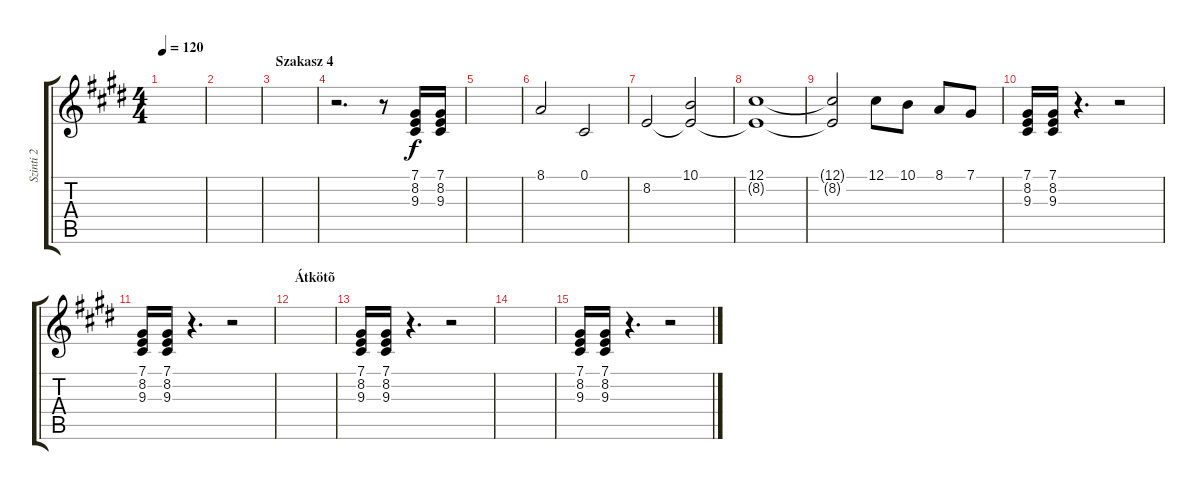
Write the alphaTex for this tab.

\track ("Szinti 2" "Szinti 2") {instrument frenchhorn}
\staff {score tabs}
\tuning (Db4 Ab3 E3 B2 Gb2 Db2) {hide}
\ts (4 4)
\tempo 120
\clef g2
\ks c#minor
|
|
\section ("" "Szakasz 4")
|
r.2{d} r.8 (7.1 8.2 9.3).16 (7.1 8.2 9.3).16 |
|
8.1.2 0.1.2 |
8.2.2 (10.1 8.2{t}).2 |
(12.1 8.2{t}).1 |
(12.1{t} 8.2{t}).2 12.1.8 10.1.8 8.1.8 7.1.8 |
(7.1 8.2 9.3).16 (7.1 8.2 9.3).16 r.4{d} r.2 |
(7.1 8.2 9.3).16 (7.1 8.2 9.3).16 r.4{d} r.2 |
\section ("" "Átkötõ")
|
(7.1 8.2 9.3).16 (7.1 8.2 9.3).16 r.4{d} r.2 |
|
(7.1 8.2 9.3).16 (7.1 8.2 9.3).16 r.4{d} r.2
